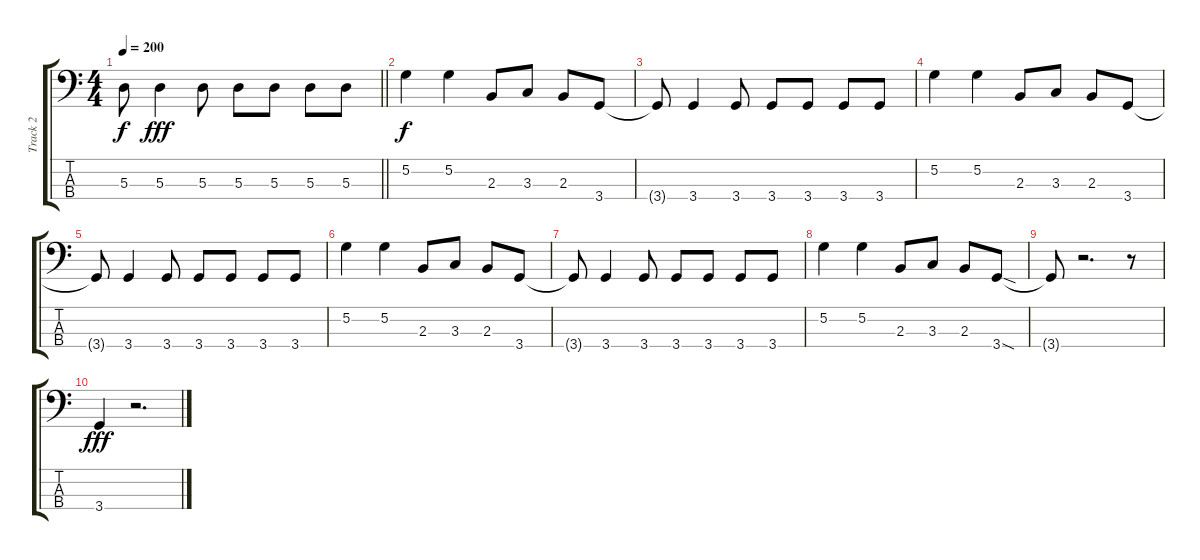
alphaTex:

\track ("Track 2" "Track 2") {instrument electricbasspick}
\staff {score tabs}
\tuning (G2 D2 A1 E1) {hide}
\ts (4 4)
\tempo 200
\clef f4
\barLineRight lightlight
\ks c
5.3{t}.8{dy f} 5.3.4{dy fff} 5.3.8 5.3.8 5.3.8 5.3.8 5.3.8 |
5.2.4{dy f} 5.2.4 2.3.8 3.3.8 2.3.8 3.4.8 |
3.4{t}.8 3.4.4 3.4.8 3.4.8 3.4.8 3.4.8 3.4.8 |
5.2.4 5.2.4 2.3.8 3.3.8 2.3.8 3.4.8 |
3.4{t}.8 3.4.4 3.4.8 3.4.8 3.4.8 3.4.8 3.4.8 |
5.2.4 5.2.4 2.3.8 3.3.8 2.3.8 3.4.8 |
3.4{t}.8 3.4.4 3.4.8 3.4.8 3.4.8 3.4.8 3.4.8 |
5.2.4 5.2.4 2.3.8 3.3.8 2.3.8 3.4{sod}.8 |
3.4{t}.8 r.2{d} r.8 |
3.4.4{dy fff} r.2{d}
